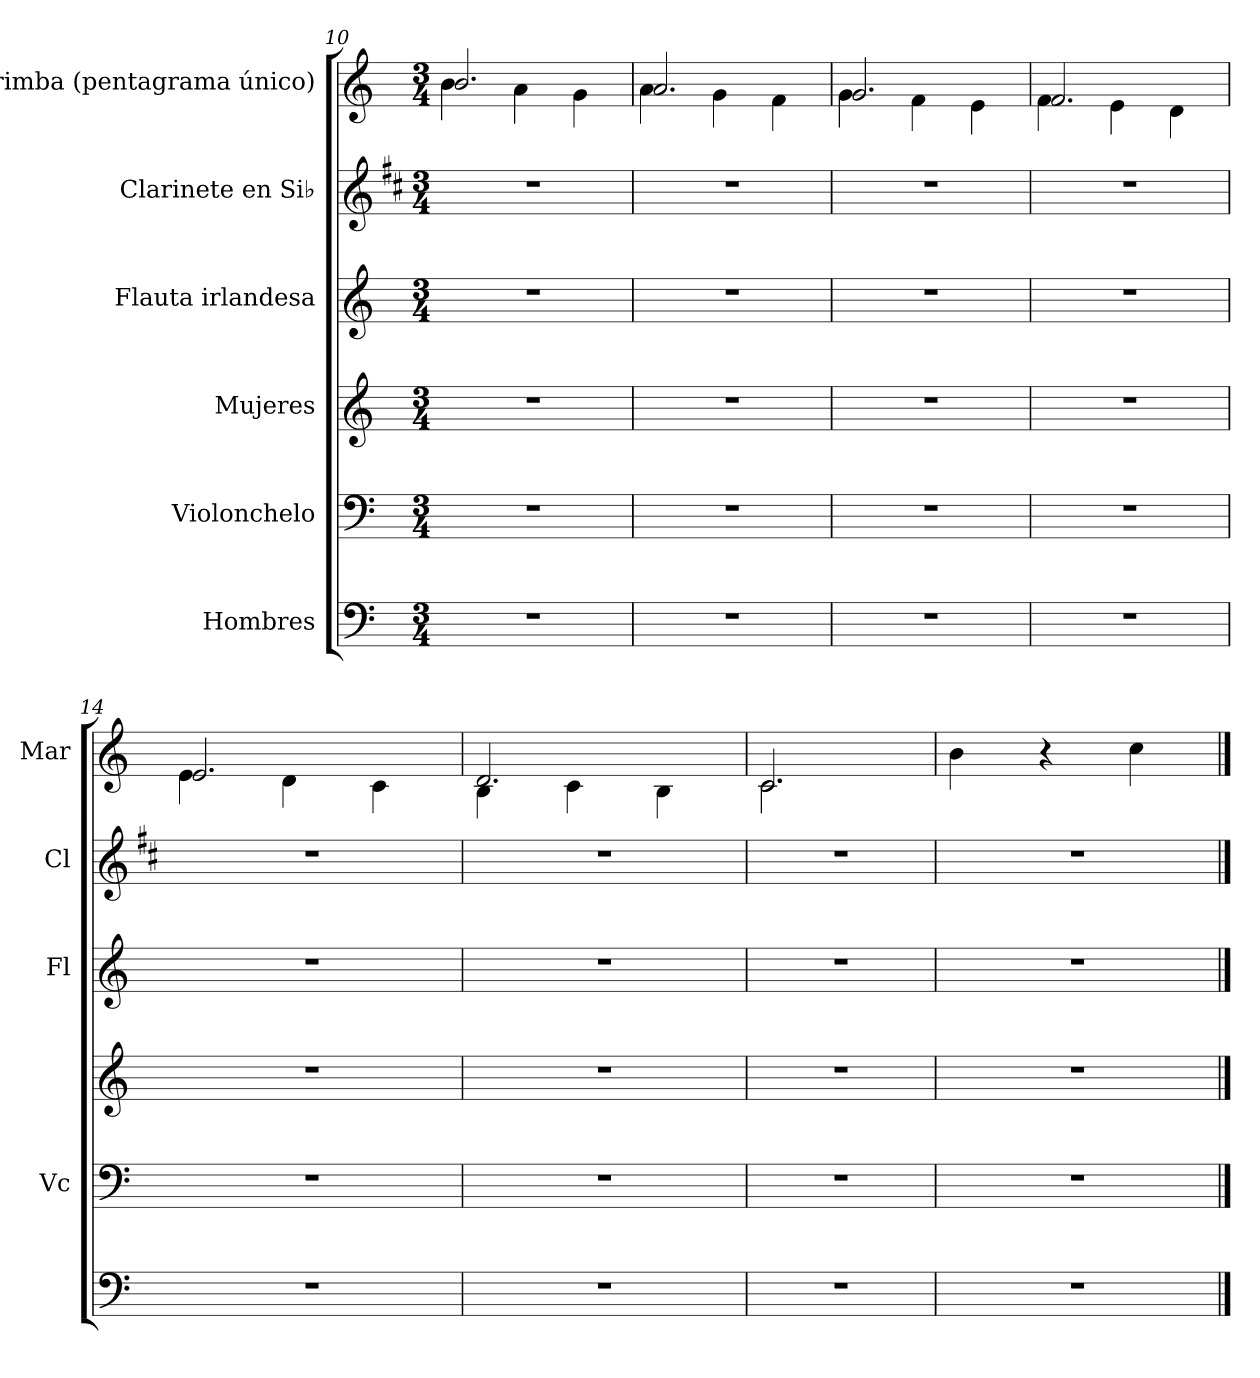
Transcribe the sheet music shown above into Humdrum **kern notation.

**kern	**kern	**kern	**kern	**kern	**kern
*part6	*part5	*part4	*part3	*part2	*part1
*staff6	*staff5	*staff4	*staff3	*staff2	*staff1
*I"Hombres	*I"Violonchelo	*I"Mujeres	*I"Flauta irlandesa	*I"Clarinete en Si♭	*I"Marimba (pentagrama único)
*	*I'Vc	*	*I'Fl	*I'Cl	*I'Mar
*clefF4	*clefF4	*clefG2	*clefG2	*clefG2	*clefG2
*	*	*	*	*ITrd1c2	*
*k[]	*k[]	*k[]	*k[]	*k[]	*k[]
*M3/4	*M3/4	*M3/4	*M3/4	*M3/4	*M3/4
=10	=10	=10	=10	=10	=10
*	*	*	*	*	*^
2.r	2.r	2.r	2.r	2.r	2.b/	4b\
.	.	.	.	.	.	4a\
.	.	.	.	.	.	4g\
=11	=11	=11	=11	=11	=11	=11
2.r	2.r	2.r	2.r	2.r	2.a/	4a\
.	.	.	.	.	.	4g\
.	.	.	.	.	.	4f\
=12	=12	=12	=12	=12	=12	=12
2.r	2.r	2.r	2.r	2.r	2.g/	4g\
.	.	.	.	.	.	4f\
.	.	.	.	.	.	4e\
=13	=13	=13	=13	=13	=13	=13
2.r	2.r	2.r	2.r	2.r	2.f/	4f\
.	.	.	.	.	.	4e\
.	.	.	.	.	.	4d\
=14	=14	=14	=14	=14	=14	=14
2.r	2.r	2.r	2.r	2.r	2.e/	4e\
.	.	.	.	.	.	4d\
.	.	.	.	.	.	4c\
=15	=15	=15	=15	=15	=15	=15
2.r	2.r	2.r	2.r	2.r	2.d/	4B\
.	.	.	.	.	.	4c\
.	.	.	.	.	.	4B\
=16	=16	=16	=16	=16	=16	=16
2.r	2.r	2.r	2.r	2.r	2.c/	2.c\
*	*	*	*	*	*v	*v
!!LO:LB:g=z
=17	=17	=17	=17	=17	=17
2.r	2.r	2.r	2.r	2.r	4b\
.	.	.	.	.	4r
.	.	.	.	.	4cc\
==	==	==	==	==	==
*-	*-	*-	*-	*-	*-
